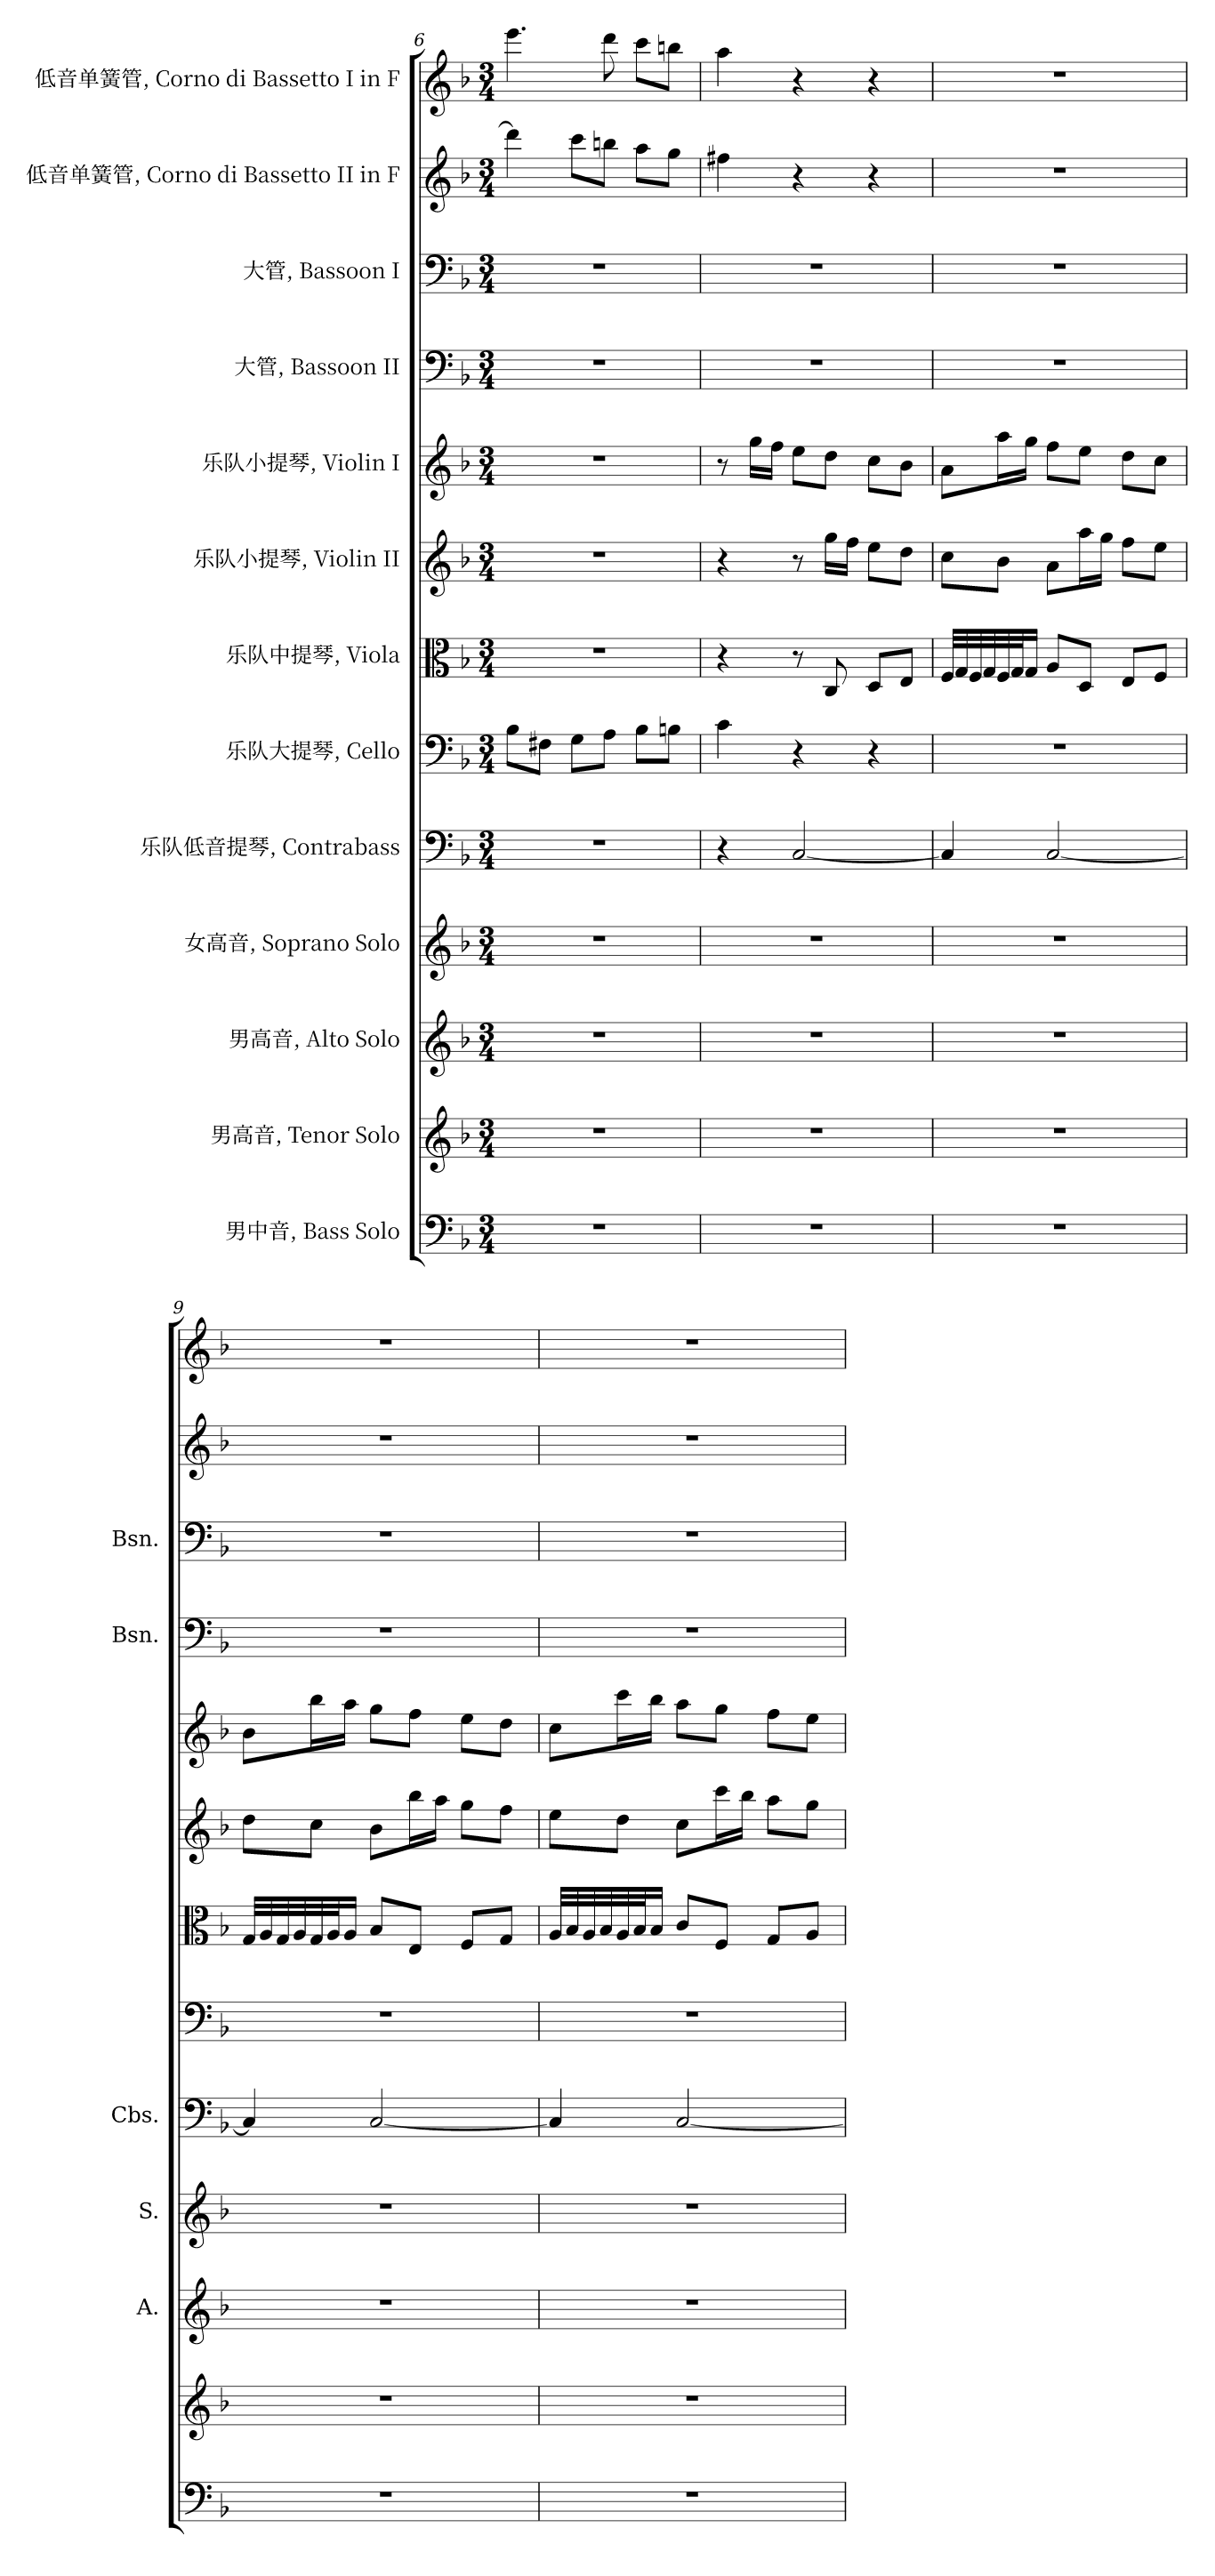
**kern	**kern	**kern	**kern	**kern	**kern	**kern	**kern	**kern	**kern	**kern	**kern	**kern
*part13	*part12	*part11	*part10	*part9	*part8	*part7	*part6	*part5	*part4	*part3	*part2	*part1
*staff13	*staff12	*staff11	*staff10	*staff9	*staff8	*staff7	*staff6	*staff5	*staff4	*staff3	*staff2	*staff1
*I"男中音, Bass Solo	*I"男高音, Tenor Solo	*I"男高音, Alto Solo	*I"女高音, Soprano Solo	*I"乐队低音提琴, Contrabass	*I"乐队大提琴, Cello	*I"乐队中提琴, Viola	*I"乐队小提琴, Violin II	*I"乐队小提琴, Violin I	*I"大管, Bassoon II	*I"大管, Bassoon I	*I"低音单簧管, Corno di Bassetto II in F	*I"低音单簧管, Corno di Bassetto I  in F
*	*	*I'A.	*I'S.	*I'Cbs.	*	*	*	*	*I'Bsn.	*I'Bsn.	*	*
!!LO:PB:g=z
*clefF4	*clefG2	*clefG2	*clefG2	*clefF4	*clefF4	*clefC3	*clefG2	*clefG2	*clefF4	*clefF4	*clefG2	*clefG2
*	*	*	*	*ITrd7c12	*	*	*	*	*	*	*ITrd1c2	*ITrd1c2
*k[b-]	*k[b-]	*k[b-]	*k[b-]	*k[b-]	*k[b-]	*k[b-]	*k[b-]	*k[b-]	*k[b-]	*k[b-]	*k[b-e-a-]	*k[b-e-a-]
*M3/4	*M3/4	*M3/4	*M3/4	*M3/4	*M3/4	*M3/4	*M3/4	*M3/4	*M3/4	*M3/4	*M3/4	*M3/4
=6	=6	=6	=6	=6	=6	=6	=6	=6	=6	=6	=6	=6
2.r	2.r	2.r	2.r	2.r	8B-\L	2.r	2.r	2.r	2.r	2.r	4ccc\]	4.ddd\
.	.	.	.	.	8F#X\J	.	.	.	.	.	.	.
.	.	.	.	.	8G\L	.	.	.	.	.	8bb-\L	.
.	.	.	.	.	8A\J	.	.	.	.	.	8aan\J	8ccc\
.	.	.	.	.	8B-\L	.	.	.	.	.	8gg\L	8bb-\L
.	.	.	.	.	8Bn\J	.	.	.	.	.	8ff\J	8aan\J
=7	=7	=7	=7	=7	=7	=7	=7	=7	=7	=7	=7	=7
2.r	2.r	2.r	2.r	4r	4c\	4r	4r	8r	2.r	2.r	4een\	4gg\
.	.	.	.	.	.	.	.	16gg\LL	.	.	.	.
.	.	.	.	.	.	.	.	16ff\JJ	.	.	.	.
.	.	.	.	[2CC/	4r	8r	8r	8ee\L	.	.	4r	4r
.	.	.	.	.	.	8C/	16gg\LL	8dd\J	.	.	.	.
.	.	.	.	.	.	.	16ff\JJ	.	.	.	.	.
.	.	.	.	.	4r	8D/L	8ee\L	8cc\L	.	.	4r	4r
.	.	.	.	.	.	8E/J	8dd\J	8b-\J	.	.	.	.
=8	=8	=8	=8	=8	=8	=8	=8	=8	=8	=8	=8	=8
2.r	2.r	2.r	2.r	4CC/]	2.r	32F/LLL	8cc\L	8a\L	2.r	2.r	2.r	2.r
.	.	.	.	.	.	32G/	.	.	.	.	.	.
.	.	.	.	.	.	32F/	.	.	.	.	.	.
.	.	.	.	.	.	32G/	.	.	.	.	.	.
.	.	.	.	.	.	32F/	8b-\J	16aa\L	.	.	.	.
.	.	.	.	.	.	32G/J	.	.	.	.	.	.
.	.	.	.	.	.	16G/JJ	.	16gg\JJ	.	.	.	.
.	.	.	.	[2CC/	.	8A/L	8a\L	8ff\L	.	.	.	.
.	.	.	.	.	.	8D/J	16aa\L	8ee\J	.	.	.	.
.	.	.	.	.	.	.	16gg\JJ	.	.	.	.	.
.	.	.	.	.	.	8E/L	8ff\L	8dd\L	.	.	.	.
.	.	.	.	.	.	8F/J	8ee\J	8cc\J	.	.	.	.
=9	=9	=9	=9	=9	=9	=9	=9	=9	=9	=9	=9	=9
2.r	2.r	2.r	2.r	4CC/]	2.r	32G/LLL	8dd\L	8b-\L	2.r	2.r	2.r	2.r
.	.	.	.	.	.	32A/	.	.	.	.	.	.
.	.	.	.	.	.	32G/	.	.	.	.	.	.
.	.	.	.	.	.	32A/	.	.	.	.	.	.
.	.	.	.	.	.	32G/	8cc\J	16bb-\L	.	.	.	.
.	.	.	.	.	.	32A/J	.	.	.	.	.	.
.	.	.	.	.	.	16A/JJ	.	16aa\JJ	.	.	.	.
.	.	.	.	[2CC/	.	8B-/L	8b-\L	8gg\L	.	.	.	.
.	.	.	.	.	.	8E/J	16bb-\L	8ff\J	.	.	.	.
.	.	.	.	.	.	.	16aa\JJ	.	.	.	.	.
.	.	.	.	.	.	8F/L	8gg\L	8ee\L	.	.	.	.
.	.	.	.	.	.	8G/J	8ff\J	8dd\J	.	.	.	.
!!LO:PB:g=z
=10	=10	=10	=10	=10	=10	=10	=10	=10	=10	=10	=10	=10
2.r	2.r	2.r	2.r	4CC/]	2.r	32A/LLL	8ee\L	8cc\L	2.r	2.r	2.r	2.r
.	.	.	.	.	.	32B-/	.	.	.	.	.	.
.	.	.	.	.	.	32A/	.	.	.	.	.	.
.	.	.	.	.	.	32B-/	.	.	.	.	.	.
.	.	.	.	.	.	32A/	8dd\J	16ccc\L	.	.	.	.
.	.	.	.	.	.	32B-/J	.	.	.	.	.	.
.	.	.	.	.	.	16B-/JJ	.	16bb-\JJ	.	.	.	.
.	.	.	.	[2CC/	.	8c/L	8cc\L	8aa\L	.	.	.	.
.	.	.	.	.	.	8F/J	16ccc\L	8gg\J	.	.	.	.
.	.	.	.	.	.	.	16bb-\JJ	.	.	.	.	.
.	.	.	.	.	.	8G/L	8aa\L	8ff\L	.	.	.	.
.	.	.	.	.	.	8A/J	8gg\J	8ee\J	.	.	.	.
=	=	=	=	=	=	=	=	=	=	=	=	=
*-	*-	*-	*-	*-	*-	*-	*-	*-	*-	*-	*-	*-
